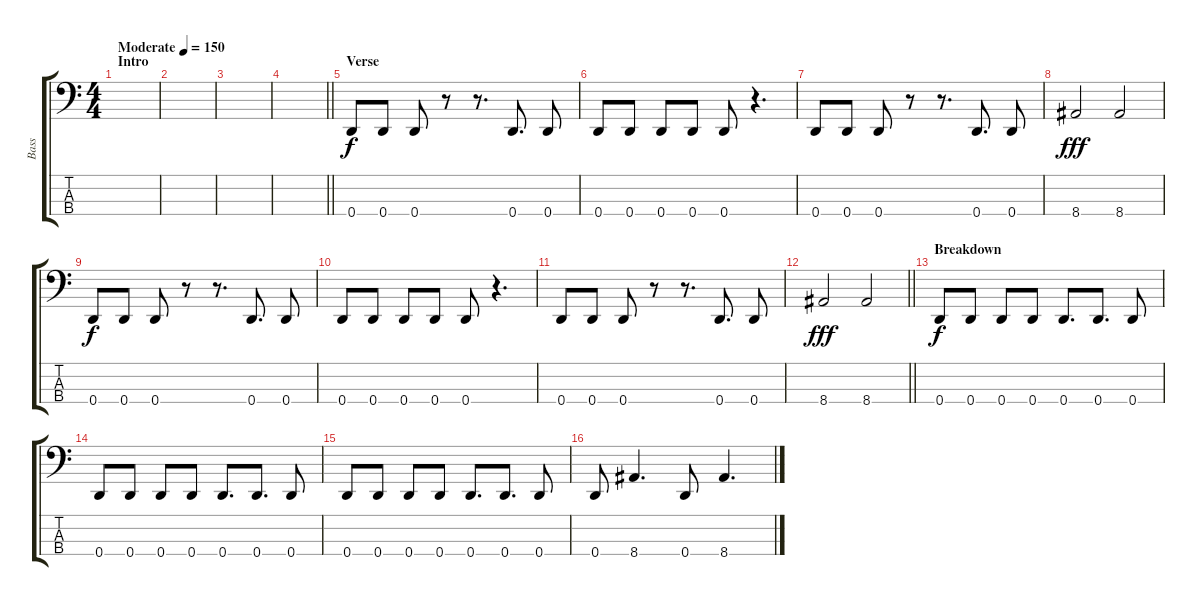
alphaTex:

\track ("Bass" "Bass") {instrument electricbassfinger}
\staff {score tabs}
\tuning (G2 D2 A1 D1) {hide}
\ts (4 4)
\section ("" "Intro")
\tempo (150 "Moderate")
\clef f4
\ks c
|
|
|
\barLineRight lightlight
|
\section ("" "Verse")
0.4.8 0.4.8 0.4.8 r.8 r.8{d} 0.4.8{d} 0.4.8 |
0.4.8 0.4.8 0.4.8 0.4.8 0.4.8 r.4{d} |
0.4.8 0.4.8 0.4.8 r.8 r.8{d} 0.4.8{d} 0.4.8 |
8.4.2{dy fff} 8.4.2 |
0.4.8{dy f} 0.4.8 0.4.8 r.8 r.8{d} 0.4.8{d} 0.4.8 |
0.4.8 0.4.8 0.4.8 0.4.8 0.4.8 r.4{d} |
0.4.8 0.4.8 0.4.8 r.8 r.8{d} 0.4.8{d} 0.4.8 |
\barLineRight lightlight
8.4.2{dy fff} 8.4.2 |
\section ("" "Breakdown")
0.4.8{dy f} 0.4.8 0.4.8 0.4.8 0.4.8{d} 0.4.8{d} 0.4.8 |
0.4.8 0.4.8 0.4.8 0.4.8 0.4.8{d} 0.4.8{d} 0.4.8 |
0.4.8 0.4.8 0.4.8 0.4.8 0.4.8{d} 0.4.8{d} 0.4.8 |
0.4.8 8.4.4{d} 0.4.8 8.4.4{d}
